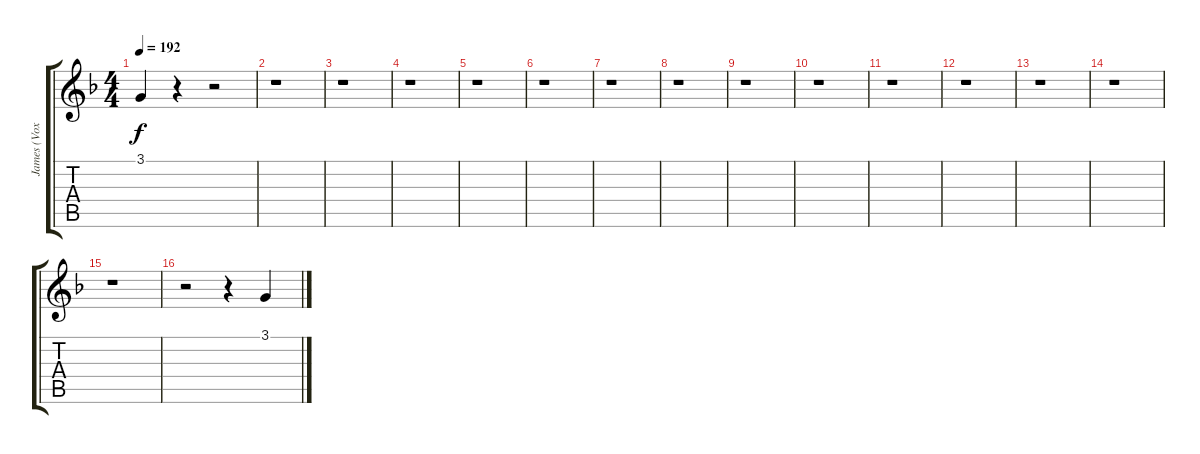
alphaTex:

\track ("James (Vox)" "James (Vox") {instrument lead2sawtooth}
\staff {score tabs}
\tuning (E4 B3 G3 D3 A2 E2) {hide}
\ts (4 4)
\tempo 192
\clef g2
\ks f
3.1.4{dy f} r.4 r.2 |
r.1 |
r.1 |
r.1 |
r.1 |
r.1 |
r.1 |
r.1 |
r.1 |
r.1 |
r.1 |
r.1 |
r.1 |
r.1 |
r.1 |
r.2 r.4 3.1.4
